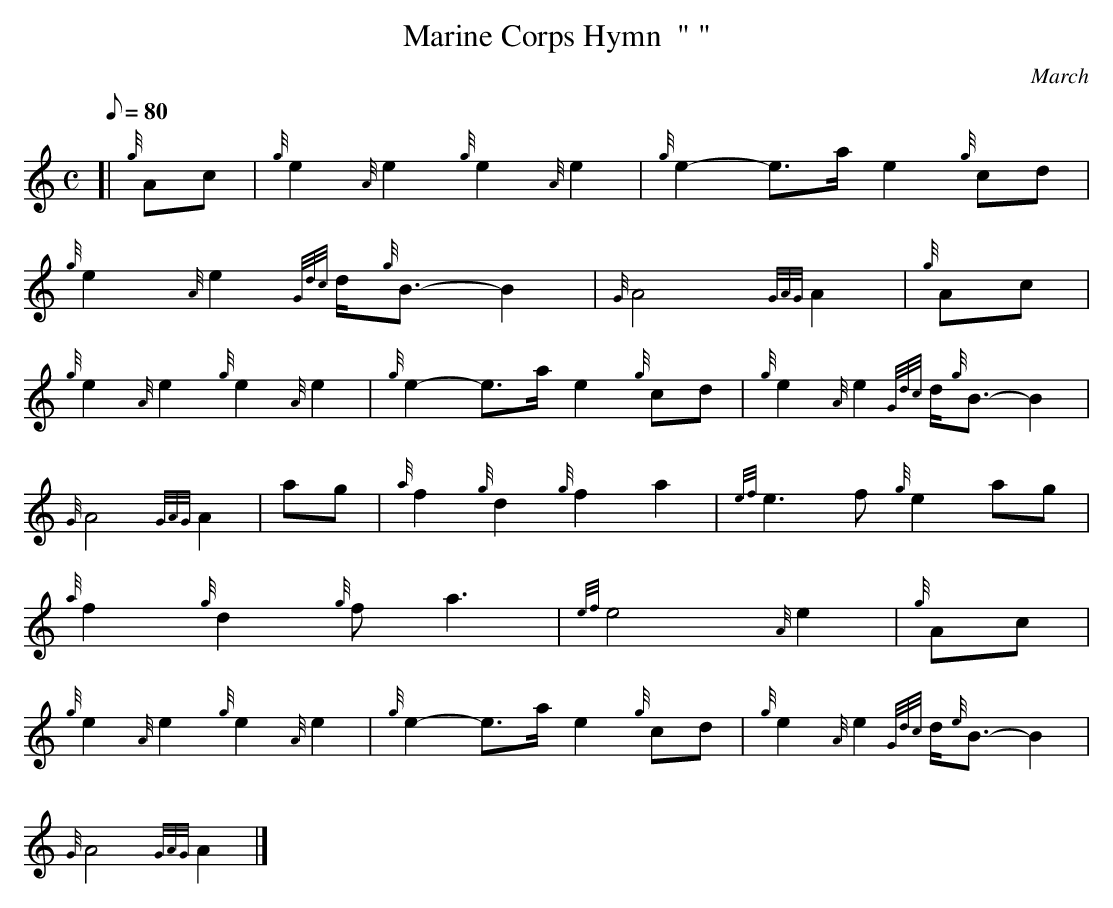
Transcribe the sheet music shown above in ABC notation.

X:1
T:Marine Corps Hymn  " "
M:C
L:1/8
Q:80
C:March
K:HP
[| {g}Ac|
{g}e2{A}e2{g}e2{A}e2|
{g}e2-e3/2a/2e2{g}cd|  !
{g}e2{A}e2{Gdc}d/2{g}B3/2-B2|
{G}A4{GAG}A2|
{g}Ac|  !
{g}e2{A}e2{g}e2{A}e2|
{g}e2-e3/2a/2e2{g}cd|
{g}e2{A}e2{Gdc}d/2{g}B3/2-B2|  !
{G}A4{GAG}A2|
ag|
{a}f2{g}d2{g}f2a2|
{ef}e3f{g}e2ag|  !
{a}f2{g}d2{g}fa3|
{ef}e4{A}e2|
{g}Ac|  !
{g}e2{A}e2{g}e2{A}e2|
{g}e2-e3/2a/2e2{g}cd|
{g}e2{A}e2{Gdc}d/2{e}B3/2-B2|  !
{G}A4{GAG}A2|]
